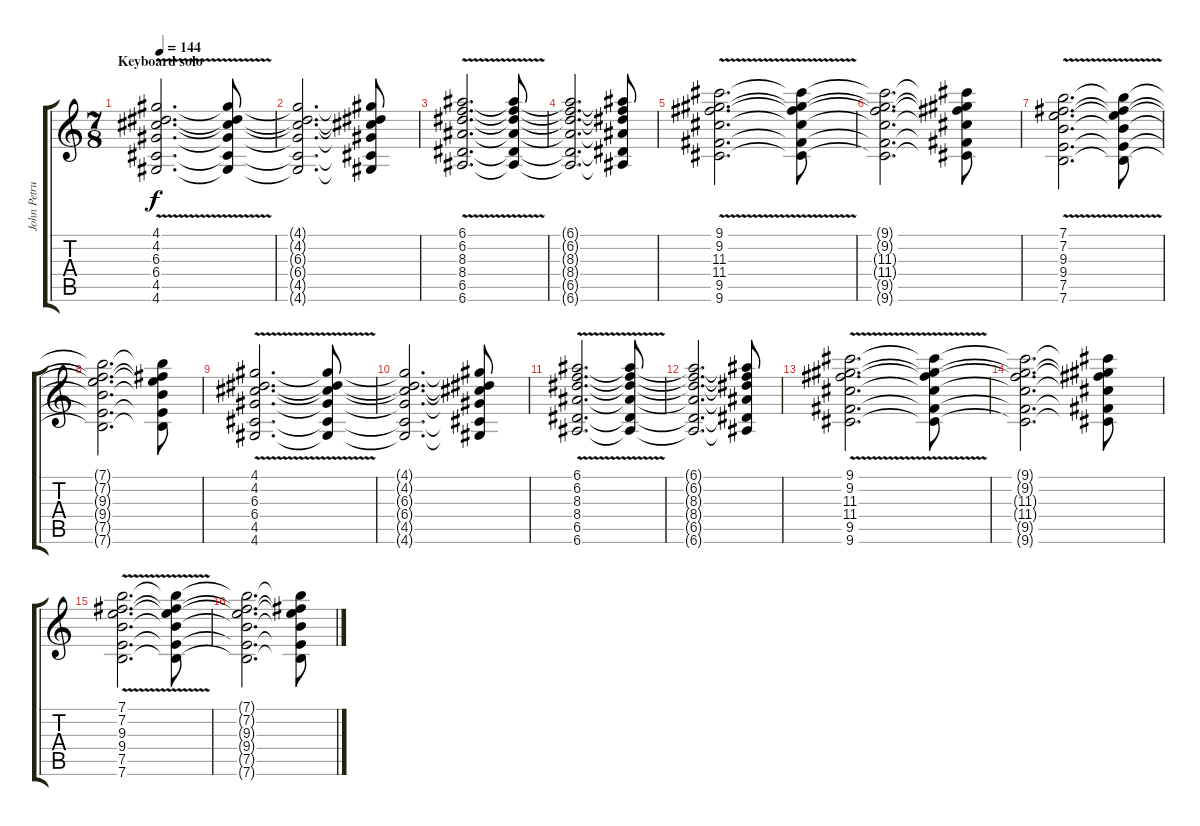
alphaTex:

\track ("John Petrucci - guitar" "John Petru") {instrument distortionguitar}
\staff {score tabs}
\tuning (E4 B3 G3 D3 A2 E2) {hide}
\ts (7 8)
\section ("" "Keyboard solo")
\tempo 144
\clef g2
\ks c
(4.1{v} 4.2{v} 6.3{v} 6.4{v} 4.5{v} 4.6{v}).2{d dy f} (4.1{t} 4.2{t} 6.3{t} 6.4{t} 4.5{t} 4.6{t}).8 |
(4.1{t} 4.2{t} 6.3{t} 6.4{t} 4.5{t} 4.6{t}).2{d} (4.1{t} 4.2{t} 6.3{t} 6.4{t} 4.5{t} 4.6{t}).8 |
(6.1{v} 6.2{v} 8.3{v} 8.4{v} 6.5{v} 6.6{v}).2{d} (6.1{t} 6.2{t} 8.3{t} 8.4{t} 6.5{t} 6.6{t}).8 |
(6.1{t} 6.2{t} 8.3{t} 8.4{t} 6.5{t} 6.6{t}).2{d} (6.1{t} 6.2{t} 8.3{t} 8.4{t} 6.5{t} 6.6{t}).8 |
(9.1{v} 9.2{v} 11.3{v} 11.4{v} 9.5{v} 9.6{v}).2{d} (9.1{t} 9.2{t} 11.3{t} 11.4{t} 9.5{t} 9.6{t}).8 |
(9.1{t} 9.2{t} 11.3{t} 11.4{t} 9.5{t} 9.6{t}).2{d} (9.1{t} 9.2{t} 11.3{t} 11.4{t} 9.5{t} 9.6{t}).8 |
(7.1{v} 7.2{v} 9.3{v} 9.4{v} 7.5{v} 7.6{v}).2{d} (7.1{t} 7.2{t} 9.3{t} 9.4{t} 7.5{t} 7.6{t}).8 |
(7.1{t} 7.2{t} 9.3{t} 9.4{t} 7.5{t} 7.6{t}).2{d} (7.1{t} 7.2{t} 9.3{t} 9.4{t} 7.5{t} 7.6{t}).8 |
(4.1{v} 4.2{v} 6.3{v} 6.4{v} 4.5{v} 4.6{v}).2{d} (4.1{t} 4.2{t} 6.3{t} 6.4{t} 4.5{t} 4.6{t}).8 |
(4.1{t} 4.2{t} 6.3{t} 6.4{t} 4.5{t} 4.6{t}).2{d} (4.1{t} 4.2{t} 6.3{t} 6.4{t} 4.5{t} 4.6{t}).8 |
(6.1{v} 6.2{v} 8.3{v} 8.4{v} 6.5{v} 6.6{v}).2{d} (6.1{t} 6.2{t} 8.3{t} 8.4{t} 6.5{t} 6.6{t}).8 |
(6.1{t} 6.2{t} 8.3{t} 8.4{t} 6.5{t} 6.6{t}).2{d} (6.1{t} 6.2{t} 8.3{t} 8.4{t} 6.5{t} 6.6{t}).8 |
(9.1{v} 9.2{v} 11.3{v} 11.4{v} 9.5{v} 9.6{v}).2{d} (9.1{t} 9.2{t} 11.3{t} 11.4{t} 9.5{t} 9.6{t}).8 |
(9.1{t} 9.2{t} 11.3{t} 11.4{t} 9.5{t} 9.6{t}).2{d} (9.1{t} 9.2{t} 11.3{t} 11.4{t} 9.5{t} 9.6{t}).8 |
(7.1{v} 7.2{v} 9.3{v} 9.4{v} 7.5{v} 7.6{v}).2{d} (7.1{t} 7.2{t} 9.3{t} 9.4{t} 7.5{t} 7.6{t}).8 |
(7.1{t} 7.2{t} 9.3{t} 9.4{t} 7.5{t} 7.6{t}).2{d} (7.1{t} 7.2{t} 9.3{t} 9.4{t} 7.5{t} 7.6{t}).8
